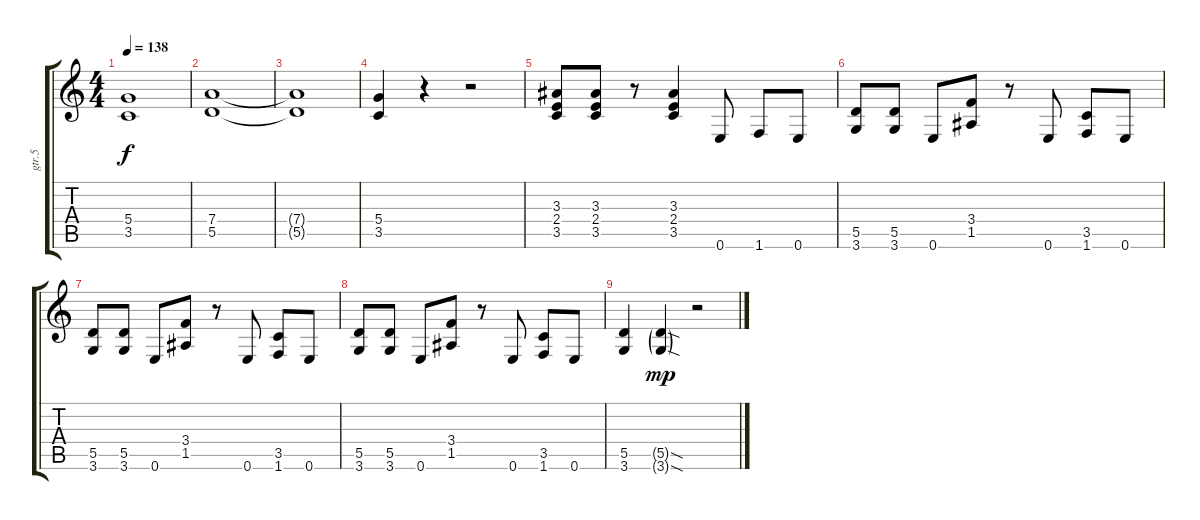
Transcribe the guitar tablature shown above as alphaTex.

\track ("gtr.5" "gtr.5") {instrument overdrivenguitar}
\staff {score tabs}
\tuning (E4 B3 G3 D3 A2 E2) {hide}
\ts (4 4)
\tempo 138
\clef g2
\ks c
(5.4{t} 3.5{t}).1{dy f} |
(7.4 5.5).1 |
(7.4{t} 5.5{t}).1 |
(5.4 3.5).4 r.4 r.2 |
(3.3 2.4 3.5).8 (3.3 2.4 3.5).8 r.8 (3.3 2.4 3.5).4 0.6.8 1.6.8 0.6.8 |
(5.5 3.6).8 (5.5 3.6).8 0.6.8 (3.4 1.5).8 r.8 0.6.8 (3.5 1.6).8 0.6.8 |
(5.5 3.6).8 (5.5 3.6).8 0.6.8 (3.4 1.5).8 r.8 0.6.8 (3.5 1.6).8 0.6.8 |
(5.5 3.6).8 (5.5 3.6).8 0.6.8 (3.4 1.5).8 r.8 0.6.8 (3.5 1.6).8 0.6.8 |
(5.5 3.6).4 (5.5{sod g} 3.6{sod g}).4{dy mp} r.2
